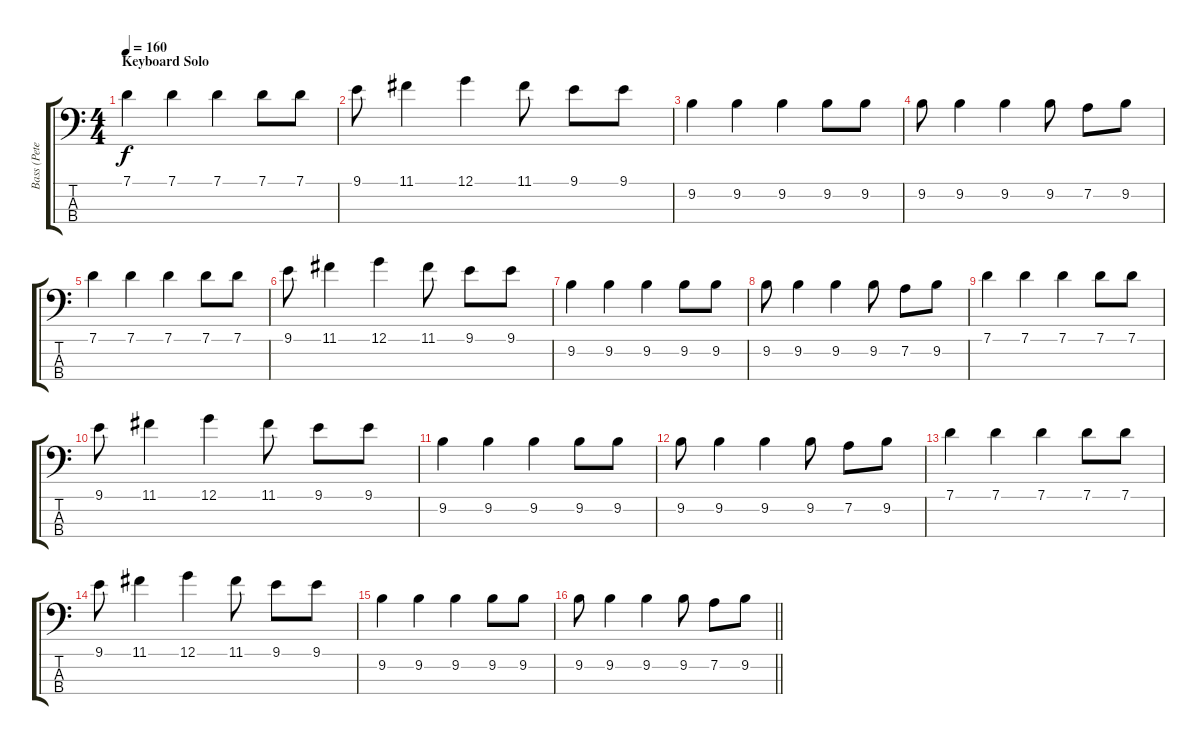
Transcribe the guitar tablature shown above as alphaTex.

\track ("Bass (Peter Hook)" "Bass (Pete") {instrument electricbasspick}
\staff {score tabs}
\tuning (G2 D2 A1 E1) {hide}
\ts (4 4)
\section ("" "Keyboard Solo")
\tempo 160
\clef f4
\ks c
7.1.4{dy f} 7.1.4 7.1.4 7.1.8 7.1.8 |
9.1.8 11.1.4 12.1.4 11.1.8 9.1.8 9.1.8 |
9.2.4 9.2.4 9.2.4 9.2.8 9.2.8 |
9.2.8 9.2.4 9.2.4 9.2.8 7.2.8 9.2.8 |
7.1.4 7.1.4 7.1.4 7.1.8 7.1.8 |
9.1.8 11.1.4 12.1.4 11.1.8 9.1.8 9.1.8 |
9.2.4 9.2.4 9.2.4 9.2.8 9.2.8 |
9.2.8 9.2.4 9.2.4 9.2.8 7.2.8 9.2.8 |
7.1.4 7.1.4 7.1.4 7.1.8 7.1.8 |
9.1.8 11.1.4 12.1.4 11.1.8 9.1.8 9.1.8 |
9.2.4 9.2.4 9.2.4 9.2.8 9.2.8 |
9.2.8 9.2.4 9.2.4 9.2.8 7.2.8 9.2.8 |
7.1.4 7.1.4 7.1.4 7.1.8 7.1.8 |
9.1.8 11.1.4 12.1.4 11.1.8 9.1.8 9.1.8 |
9.2.4 9.2.4 9.2.4 9.2.8 9.2.8 |
\barLineRight lightlight
9.2.8 9.2.4 9.2.4 9.2.8 7.2.8 9.2.8
